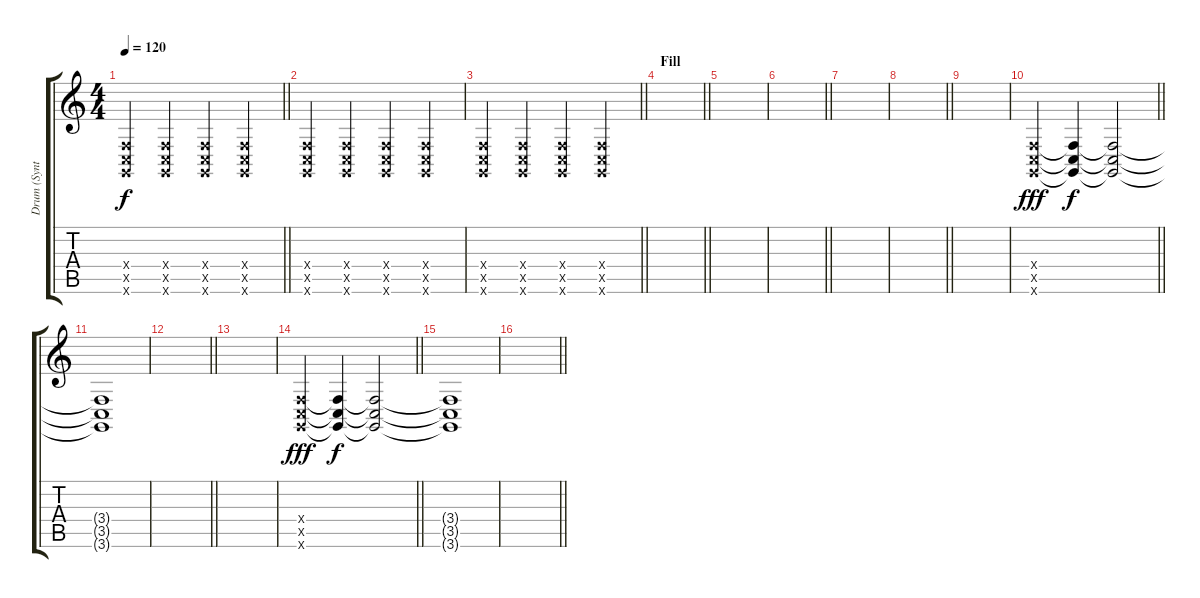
\track ("Drum (Synth)" "Drum (Synt") {instrument synthdrum}
\staff {score tabs}
\tuning (E4 B3 G3 D3 A2 E2) {hide}
\ts (4 4)
\tempo 120
\clef g2
\barLineRight lightlight
\ks c
(3.4{x} 3.5{x} 3.6{x}).4{dy f} (3.4{x} 3.5{x} 3.6{x}).4 (3.4{x} 3.5{x} 3.6{x}).4 (3.4{x} 3.5{x} 3.6{x}).4 |
(3.4{x} 3.5{x} 3.6{x}).4 (3.4{x} 3.5{x} 3.6{x}).4 (3.4{x} 3.5{x} 3.6{x}).4 (3.4{x} 3.5{x} 3.6{x}).4 |
\barLineRight lightlight
(3.4{x} 3.5{x} 3.6{x}).4 (3.4{x} 3.5{x} 3.6{x}).4 (3.4{x} 3.5{x} 3.6{x}).4 (3.4{x} 3.5{x} 3.6{x}).4 |
\section ("" "Fill")
\barLineRight lightlight
|
|
\barLineRight lightlight
|
|
\barLineRight lightlight
|
|
\barLineRight lightlight
(3.4{x} 3.5{x} 3.6{x}).4{dy fff volume 16} (3.4{t} 3.5{t} 3.6{t}).4{dy f} (3.4{t} 3.5{t} 3.6{t}).2 |
(3.4{t} 3.5{t} 3.6{t}).1 |
\barLineRight lightlight
|
|
\barLineRight lightlight
(3.4{x} 3.5{x} 3.6{x}).4{dy fff} (3.4{t} 3.5{t} 3.6{t}).4{dy f} (3.4{t} 3.5{t} 3.6{t}).2 |
(3.4{t} 3.5{t} 3.6{t}).1 |
\barLineRight lightlight
